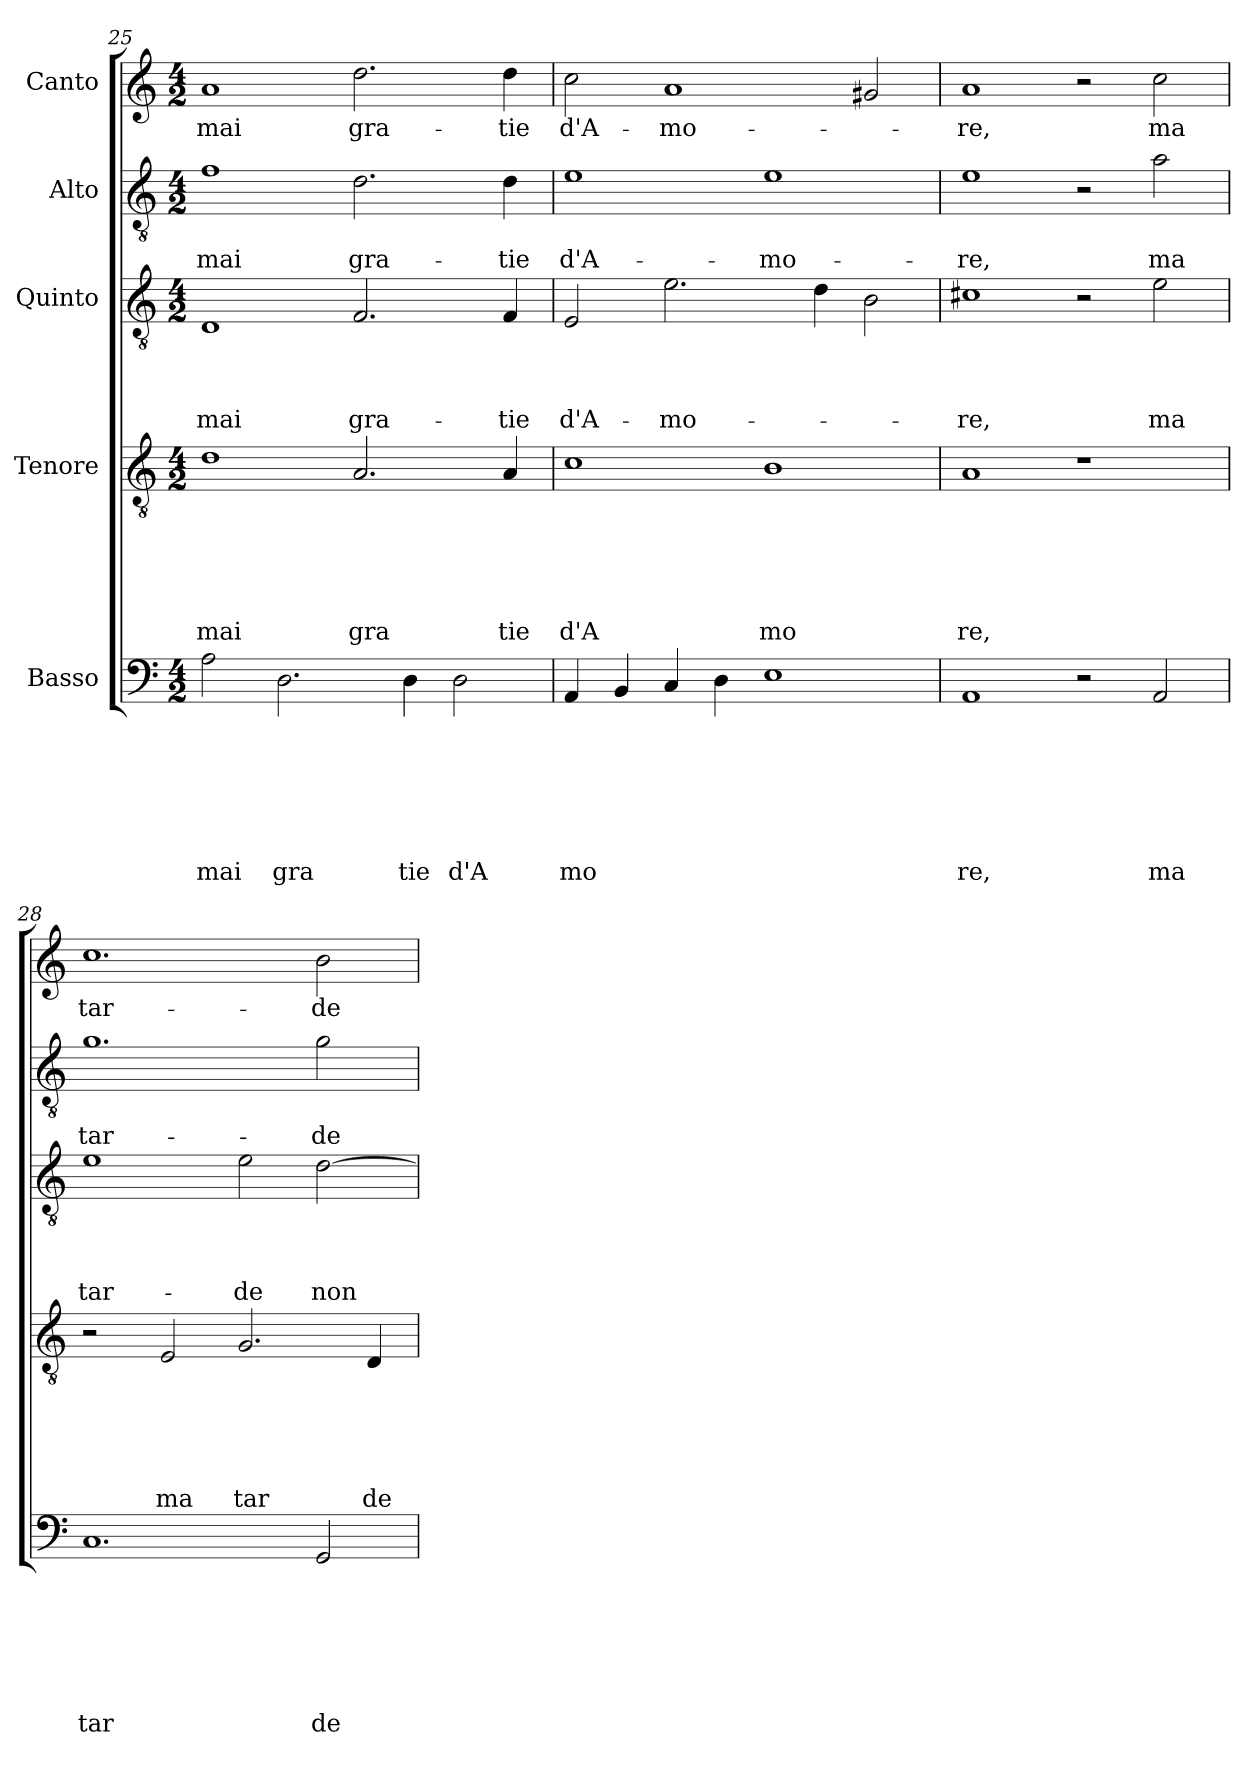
**kern	**text	**text	**text	**text	**text	**text	**text	**kern	**text	**text	**text	**text	**text	**text	**kern	**text	**text	**text	**text	**kern	**text	**text	**kern	**text
*part5	*part5	*part5	*part5	*part5	*part5	*part5	*part5	*part4	*part4	*part4	*part4	*part4	*part4	*part4	*part3	*part3	*part3	*part3	*part3	*part2	*part2	*part2	*part1	*part1
*staff5	*staff5	*staff5	*staff5	*staff5	*staff5	*staff5	*staff5	*staff4	*staff4	*staff4	*staff4	*staff4	*staff4	*staff4	*staff3	*staff3	*staff3	*staff3	*staff3	*staff2	*staff2	*staff2	*staff1	*staff1
*I"Basso	*	*	*	*	*	*	*	*I"Tenore	*	*	*	*	*	*	*I"Quinto	*	*	*	*	*I"Alto	*	*	*I"Canto	*
!!LO:PB:g=z
*clefF4	*	*	*	*	*	*	*	*clefGv2	*	*	*	*	*	*	*clefGv2	*	*	*	*	*clefGv2	*	*	*clefG2	*
*k[]	*	*	*	*	*	*	*	*k[]	*	*	*	*	*	*	*k[]	*	*	*	*	*k[]	*	*	*k[]	*
*C:	*	*	*	*	*	*	*	*C:	*	*	*	*	*	*	*C:	*	*	*	*	*C:	*	*	*C:	*
*M4/2	*	*	*	*	*	*	*	*M4/2	*	*	*	*	*	*	*M4/2	*	*	*	*	*M4/2	*	*	*M4/2	*
=25	=25	=25	=25	=25	=25	=25	=25	=25	=25	=25	=25	=25	=25	=25	=25	=25	=25	=25	=25	=25	=25	=25	=25	=25
!	!	!	!	!	!	!	!LO:LY:b	!	!	!	!	!	!	!LO:LY:b	!	!	!	!	!LO:LY:b	!	!	!LO:LY:b	!	!LO:LY:b
2A\	.	.	.	.	.	.	mai	1d	.	.	.	.	.	mai	1D	.	.	.	mai	1f	.	mai	1a	mai
!	!	!	!	!	!	!	!LO:LY:b	!	!	!	!	!	!	!	!	!	!	!	!	!	!	!	!	!
2.D\	.	.	.	.	.	.	gra	.	.	.	.	.	.	.	.	.	.	.	.	.	.	.	.	.
!	!	!	!	!	!	!	!	!	!	!	!	!	!	!LO:LY:b	!	!	!	!	!LO:LY:b	!	!	!LO:LY:b	!	!LO:LY:b
.	.	.	.	.	.	.	.	2.A/	.	.	.	.	.	gra	2.F/	.	.	.	gra-	2.d\	.	gra-	2.dd\	gra-
!	!	!	!	!	!	!	!LO:LY:b	!	!	!	!	!	!	!	!	!	!	!	!	!	!	!	!	!
4D\	.	.	.	.	.	.	tie	.	.	.	.	.	.	.	.	.	.	.	.	.	.	.	.	.
!	!	!	!	!	!	!	!LO:LY:b	!	!	!	!	!	!	!	!	!	!	!	!	!	!	!	!	!
2D\	.	.	.	.	.	.	d'A	.	.	.	.	.	.	.	.	.	.	.	.	.	.	.	.	.
!	!	!	!	!	!	!	!	!	!	!	!	!	!	!LO:LY:b	!	!	!	!	!LO:LY:b	!	!	!LO:LY:b	!	!LO:LY:b
.	.	.	.	.	.	.	.	4A/	.	.	.	.	.	tie	4F/	.	.	.	-tie	4d\	.	-tie	4dd\	-tie
=26	=26	=26	=26	=26	=26	=26	=26	=26	=26	=26	=26	=26	=26	=26	=26	=26	=26	=26	=26	=26	=26	=26	=26	=26
!	!	!	!	!	!	!	!LO:LY:b	!	!	!	!	!	!	!LO:LY:b	!	!	!	!	!LO:LY:b	!	!	!LO:LY:b	!	!LO:LY:b
4AA/	.	.	.	.	.	.	mo	1c	.	.	.	.	.	d'A	2E/	.	.	.	d'A-	1e	.	d'A-	2cc\	d'A-
4BB/	.	.	.	.	.	.	.	.	.	.	.	.	.	.	.	.	.	.	.	.	.	.	.	.
!	!	!	!	!	!	!	!	!	!	!	!	!	!	!	!	!	!	!	!LO:LY:b	!	!	!	!	!LO:LY:b
4C/	.	.	.	.	.	.	.	.	.	.	.	.	.	.	2.e\	.	.	.	-mo-	.	.	.	1a	-mo-
4D\	.	.	.	.	.	.	.	.	.	.	.	.	.	.	.	.	.	.	.	.	.	.	.	.
!	!	!	!	!	!	!	!	!	!	!	!	!	!	!LO:LY:b	!	!	!	!	!	!	!	!LO:LY:b	!	!
1E	.	.	.	.	.	.	.	1B	.	.	.	.	.	mo	.	.	.	.	.	1e	.	-mo-	.	.
.	.	.	.	.	.	.	.	.	.	.	.	.	.	.	4d\	.	.	.	.	.	.	.	.	.
.	.	.	.	.	.	.	.	.	.	.	.	.	.	.	2B\	.	.	.	.	.	.	.	2g#X/	.
=27	=27	=27	=27	=27	=27	=27	=27	=27	=27	=27	=27	=27	=27	=27	=27	=27	=27	=27	=27	=27	=27	=27	=27	=27
!	!	!	!	!	!	!	!LO:LY:b	!	!	!	!	!	!	!LO:LY:b	!	!	!	!	!LO:LY:b	!	!	!LO:LY:b	!	!LO:LY:b
1AA	.	.	.	.	.	.	re,	1A	.	.	.	.	.	re,	1c#X	.	.	.	-re,	1e	.	-re,	1a	-re,
2r	.	.	.	.	.	.	.	1r	.	.	.	.	.	.	2r	.	.	.	.	2r	.	.	2r	.
!	!	!	!	!	!	!	!LO:LY:b	!	!	!	!	!	!	!	!	!	!	!	!LO:LY:b	!	!	!LO:LY:b	!	!LO:LY:b
2AA/	.	.	.	.	.	.	ma	.	.	.	.	.	.	.	2e\	.	.	.	ma	2a\	.	ma	2cc\	ma
=28	=28	=28	=28	=28	=28	=28	=28	=28	=28	=28	=28	=28	=28	=28	=28	=28	=28	=28	=28	=28	=28	=28	=28	=28
!	!	!	!	!	!	!	!LO:LY:b	!	!	!	!	!	!	!	!	!	!	!	!LO:LY:b	!	!	!LO:LY:b	!	!LO:LY:b
1.C	.	.	.	.	.	.	tar	2r	.	.	.	.	.	.	1e	.	.	.	tar-	1.g	.	tar-	1.cc	tar-
!	!	!	!	!	!	!	!	!	!	!	!	!	!	!LO:LY:b	!	!	!	!	!	!	!	!	!	!
.	.	.	.	.	.	.	.	2E/	.	.	.	.	.	ma	.	.	.	.	.	.	.	.	.	.
!	!	!	!	!	!	!	!	!	!	!	!	!	!	!LO:LY:b	!	!	!	!	!LO:LY:b	!	!	!	!	!
.	.	.	.	.	.	.	.	2.G/	.	.	.	.	.	tar	2e\	.	.	.	-de	.	.	.	.	.
!	!	!	!	!	!	!	!LO:LY:b	!	!	!	!	!	!	!	!	!	!	!	!LO:LY:b	!	!	!LO:LY:b	!	!LO:LY:b
2GG/	.	.	.	.	.	.	de	.	.	.	.	.	.	.	[>2d\	.	.	.	non	2g\	.	-de	2b\	-de
!	!	!	!	!	!	!	!	!	!	!	!	!	!	!LO:LY:b	!	!	!	!	!	!	!	!	!	!
.	.	.	.	.	.	.	.	4D/	.	.	.	.	.	de	.	.	.	.	.	.	.	.	.	.
=	=	=	=	=	=	=	=	=	=	=	=	=	=	=	=	=	=	=	=	=	=	=	=	=
*-	*-	*-	*-	*-	*-	*-	*-	*-	*-	*-	*-	*-	*-	*-	*-	*-	*-	*-	*-	*-	*-	*-	*-	*-
